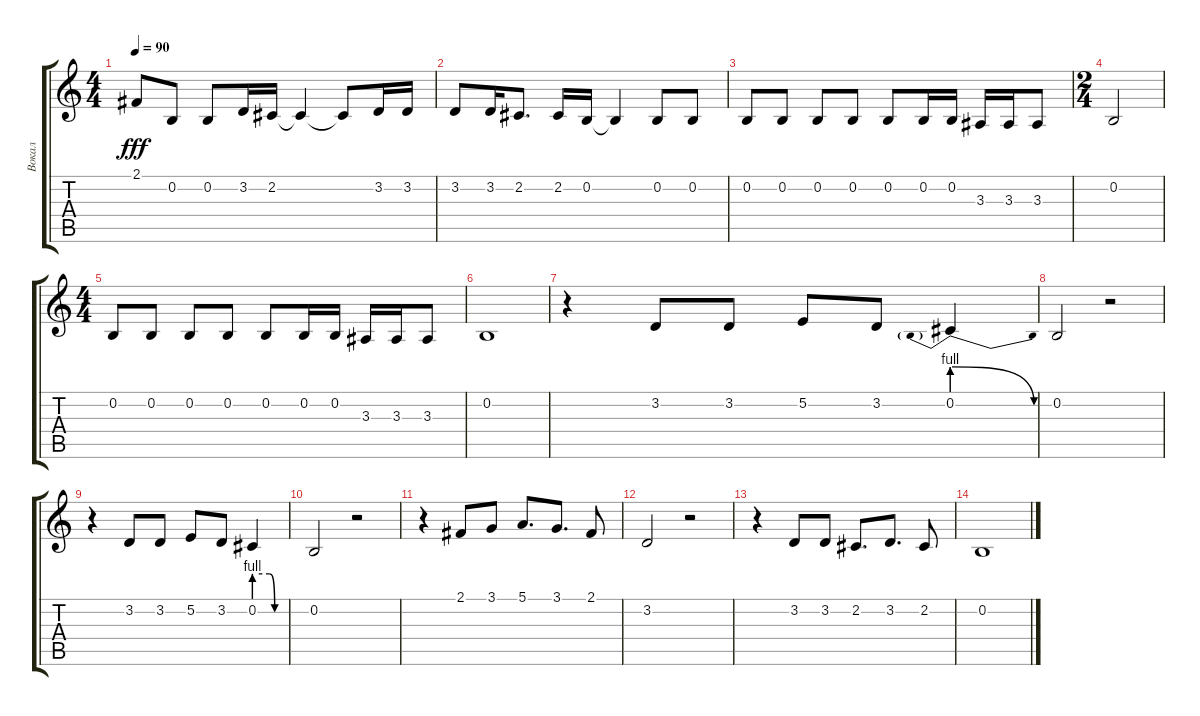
\track ("Вокал" "Вокал") {instrument flute}
\staff {score tabs}
\tuning (E4 B3 G3 D3 A2 E2) {hide}
\ts (4 4)
\tempo 90
\clef g2
\ks c
2.1.8{dy fff} 0.2.8 0.2.8 3.2.16 2.2.16 2.2{t}.4 2.2{t}.8 3.2.16 3.2.16 |
3.2.8 3.2.16 2.2.8{d} 2.2.16 0.2.16 0.2{t}.4 0.2.8 0.2.8 |
0.2.8 0.2.8 0.2.8 0.2.8 0.2.8 0.2.16 0.2.16 3.3.16 3.3.16 3.3.8 |
\ts (2 4)
0.2.2 |
\ts (4 4)
0.2.8 0.2.8 0.2.8 0.2.8 0.2.8 0.2.16 0.2.16 3.3.16 3.3.16 3.3.8 |
0.2.1 |
r.4 3.2.8 3.2.8 5.2.8 3.2.8 0.2{be (prebendrelease 0 4 60 0)}.4 |
0.2.2 r.2 |
r.4 3.2.8 3.2.8 5.2.8 3.2.8 0.2{be (custom 0 4 30 4 40 0 60 0)}.4 |
0.2.2 r.2 |
r.4 2.1.8 3.1.8 5.1.8{d} 3.1.8{d} 2.1.8 |
3.2.2 r.2 |
r.4 3.2.8 3.2.8 2.2.8{d} 3.2.8{d} 2.2.8 |
0.2.1
